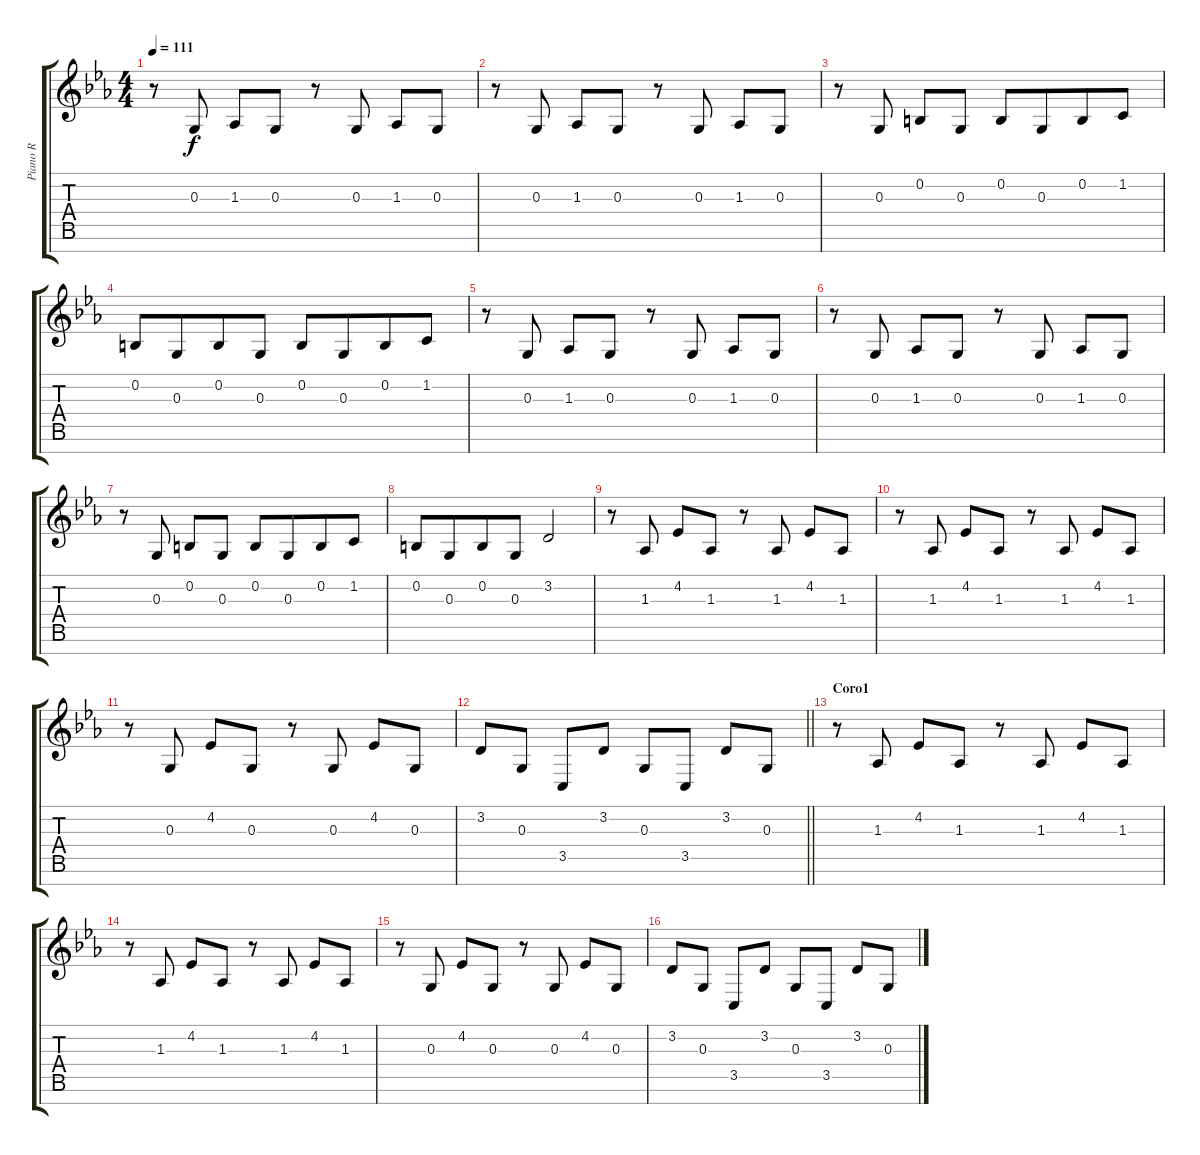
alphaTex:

\track ("Piano R" "Piano R") {instrument acousticgrandpiano}
\staff {score tabs}
\tuning (E4 B3 G3 D3 A2 E2 B1) {hide}
\ts (4 4)
\tempo 111
\clef g2
\ks eb
r.8{dy f} 0.3.8 1.3.8 0.3.8 r.8 0.3.8 1.3.8 0.3.8 |
r.8 0.3.8 1.3.8 0.3.8 r.8 0.3.8 1.3.8 0.3.8 |
r.8 0.3.8 0.2.8 0.3.8 0.2.8 0.3.8{beam merge} 0.2.8 1.2.8 |
0.2.8 0.3.8{beam merge} 0.2.8 0.3.8 0.2.8 0.3.8{beam merge} 0.2.8 1.2.8 |
r.8 0.3.8 1.3.8 0.3.8 r.8 0.3.8 1.3.8 0.3.8 |
r.8 0.3.8 1.3.8 0.3.8 r.8 0.3.8 1.3.8 0.3.8 |
r.8 0.3.8 0.2.8 0.3.8 0.2.8 0.3.8{beam merge} 0.2.8 1.2.8 |
0.2.8 0.3.8{beam merge} 0.2.8 0.3.8 3.2.2 |
r.8 1.3.8 4.2.8 1.3.8 r.8 1.3.8 4.2.8 1.3.8 |
r.8 1.3.8 4.2.8 1.3.8 r.8 1.3.8 4.2.8 1.3.8 |
r.8 0.3.8 4.2.8 0.3.8 r.8 0.3.8 4.2.8 0.3.8 |
\barLineRight lightlight
3.2.8 0.3.8 3.5.8 3.2.8 0.3.8 3.5.8 3.2.8 0.3.8 |
\section ("" "Coro1")
r.8 1.3.8 4.2.8 1.3.8 r.8 1.3.8 4.2.8 1.3.8 |
r.8 1.3.8 4.2.8 1.3.8 r.8 1.3.8 4.2.8 1.3.8 |
r.8 0.3.8 4.2.8 0.3.8 r.8 0.3.8 4.2.8 0.3.8 |
3.2.8 0.3.8 3.5.8 3.2.8 0.3.8 3.5.8 3.2.8 0.3.8
